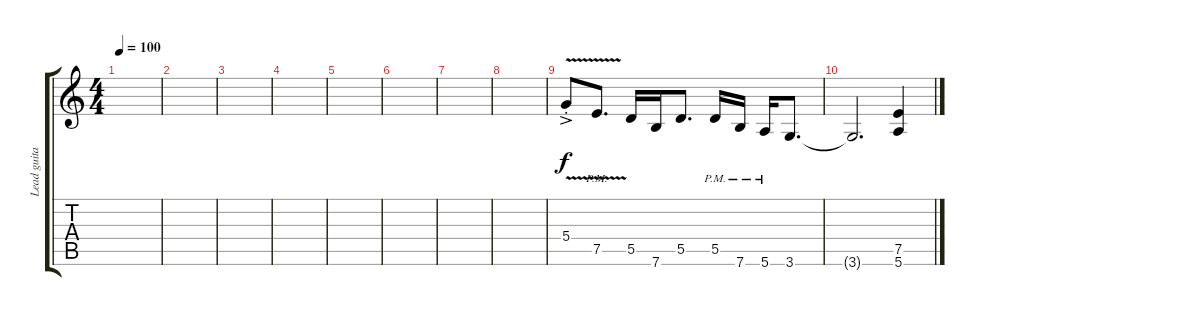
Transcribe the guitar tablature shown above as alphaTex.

\track ("Lead guitar" "Lead guita") {instrument distortionguitar}
\staff {score tabs}
\tuning (E4 B3 G3 D3 A2 E2) {hide}
\ts (4 4)
\tempo 100
\clef g2
\ks c
|
|
|
|
|
|
|
|
5.4{v ac st}.8 7.5{v pm}.8{d} 5.5.16 7.6.16 5.5.8{d} 5.5{pm}.16 7.6{pm}.16 5.6{pm}.16 3.6.8{d} |
3.6{t}.2{d} (7.5 5.6).4
